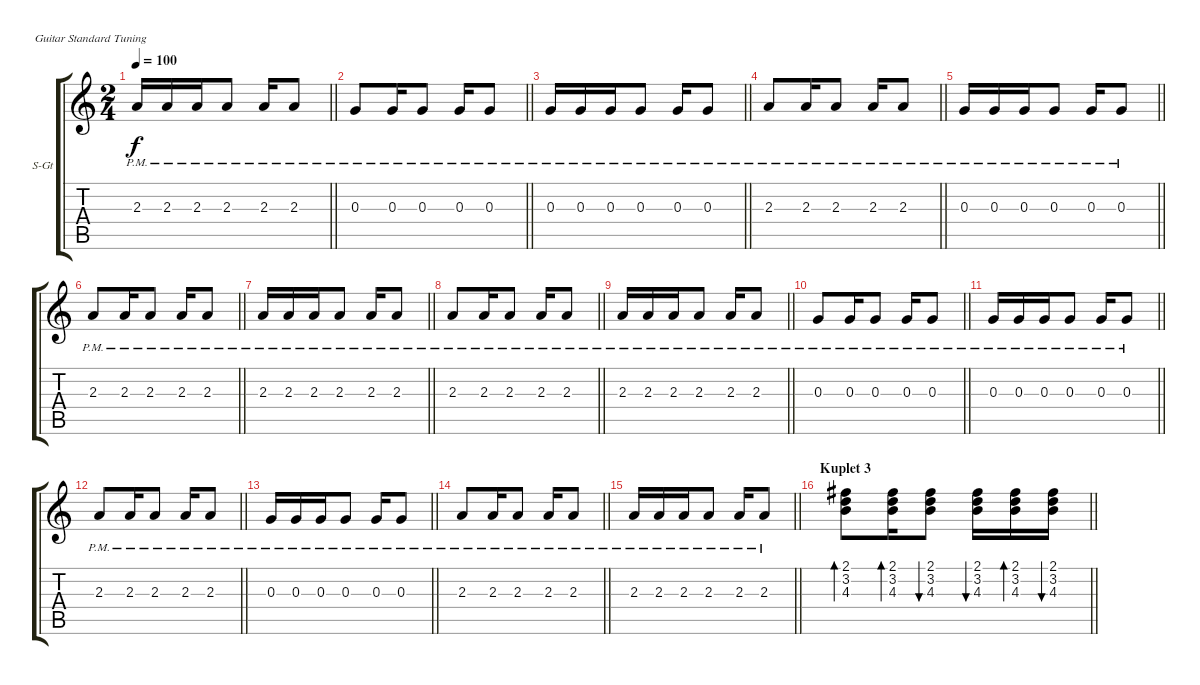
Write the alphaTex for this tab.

\bracketExtendMode groupsimilarinstruments
\firstSystemTrackNameOrientation horizontal
\otherSystemsTrackNameOrientation horizontal
\track ("Äîðîæêà 2" "S-Gt") {instrument acousticguitarsteel}
\staff {score tabs}
\tuning (E4 B3 G3 D3 A2 E2)
\ts (2 4)
\tempo 100
\clef g2
\barLineRight lightlight
\ks c
2.3{pm}.16{dy f} 2.3{pm}.16 2.3{pm}.16 2.3{pm}.8 2.3{pm}.16 2.3{pm}.8 |
\barLineRight lightlight
0.3{pm}.8 0.3{pm}.16 0.3{pm}.8 0.3{pm}.16 0.3{pm}.8 |
\barLineRight lightlight
0.3{pm}.16 0.3{pm}.16 0.3{pm}.16 0.3{pm}.8 0.3{pm}.16 0.3{pm}.8 |
\barLineRight lightlight
2.3{pm}.8 2.3{pm}.16 2.3{pm}.8 2.3{pm}.16 2.3{pm}.8 |
\barLineRight lightlight
0.3{pm}.16 0.3{pm}.16 0.3{pm}.16 0.3{pm}.8 0.3{pm}.16 0.3{pm}.8 |
\barLineRight lightlight
2.3{pm}.8 2.3{pm}.16 2.3{pm}.8 2.3{pm}.16 2.3{pm}.8 |
\barLineRight lightlight
2.3{pm}.16 2.3{pm}.16 2.3{pm}.16 2.3{pm}.8 2.3{pm}.16 2.3{pm}.8 |
\barLineRight lightlight
2.3{pm}.8 2.3{pm}.16 2.3{pm}.8 2.3{pm}.16 2.3{pm}.8 |
\barLineRight lightlight
2.3{pm}.16 2.3{pm}.16 2.3{pm}.16 2.3{pm}.8 2.3{pm}.16 2.3{pm}.8 |
\barLineRight lightlight
0.3{pm}.8 0.3{pm}.16 0.3{pm}.8 0.3{pm}.16 0.3{pm}.8 |
\barLineRight lightlight
0.3{pm}.16 0.3{pm}.16 0.3{pm}.16 0.3{pm}.8 0.3{pm}.16 0.3{pm}.8 |
\barLineRight lightlight
2.3{pm}.8 2.3{pm}.16 2.3{pm}.8 2.3{pm}.16 2.3{pm}.8 |
\barLineRight lightlight
0.3{pm}.16 0.3{pm}.16 0.3{pm}.16 0.3{pm}.8 0.3{pm}.16 0.3{pm}.8 |
\barLineRight lightlight
2.3{pm}.8 2.3{pm}.16 2.3{pm}.8 2.3{pm}.16 2.3{pm}.8 |
\barLineRight lightlight
2.3{pm}.16 2.3{pm}.16 2.3{pm}.16 2.3{pm}.8 2.3{pm}.16 2.3{pm}.8 |
\section ("" "Kuplet 3")
\barLineRight lightlight
(2.1 3.2 4.3).8{bd 60} (2.1 3.2 4.3).16{bd 60} (2.1 3.2 4.3).8{bu 60} (2.1 3.2 4.3).16{bu 60} (2.1 3.2 4.3).16{bd 60} (2.1 3.2 4.3).16{bu 60}
